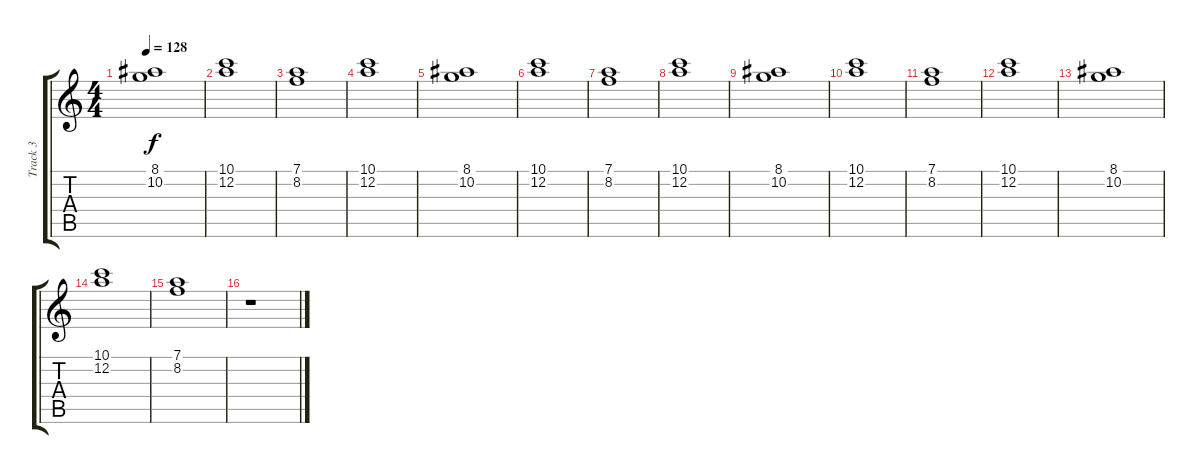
\track ("Track 3" "Track 3") {instrument electricguitarclean}
\staff {score tabs}
\tuning (D4 A3 F3 C3 G2 C2) {hide}
\ts (4 4)
\tempo 128
\clef g2
\ks c
(8.1 10.2).1{dy f} |
(10.1 12.2).1 |
(7.1 8.2).1 |
(10.1 12.2).1 |
(8.1 10.2).1 |
(10.1 12.2).1 |
(7.1 8.2).1 |
(10.1 12.2).1 |
(8.1 10.2).1 |
(10.1 12.2).1 |
(7.1 8.2).1 |
(10.1 12.2).1 |
(8.1 10.2).1 |
(10.1 12.2).1 |
(7.1 8.2).1 |
r.1
